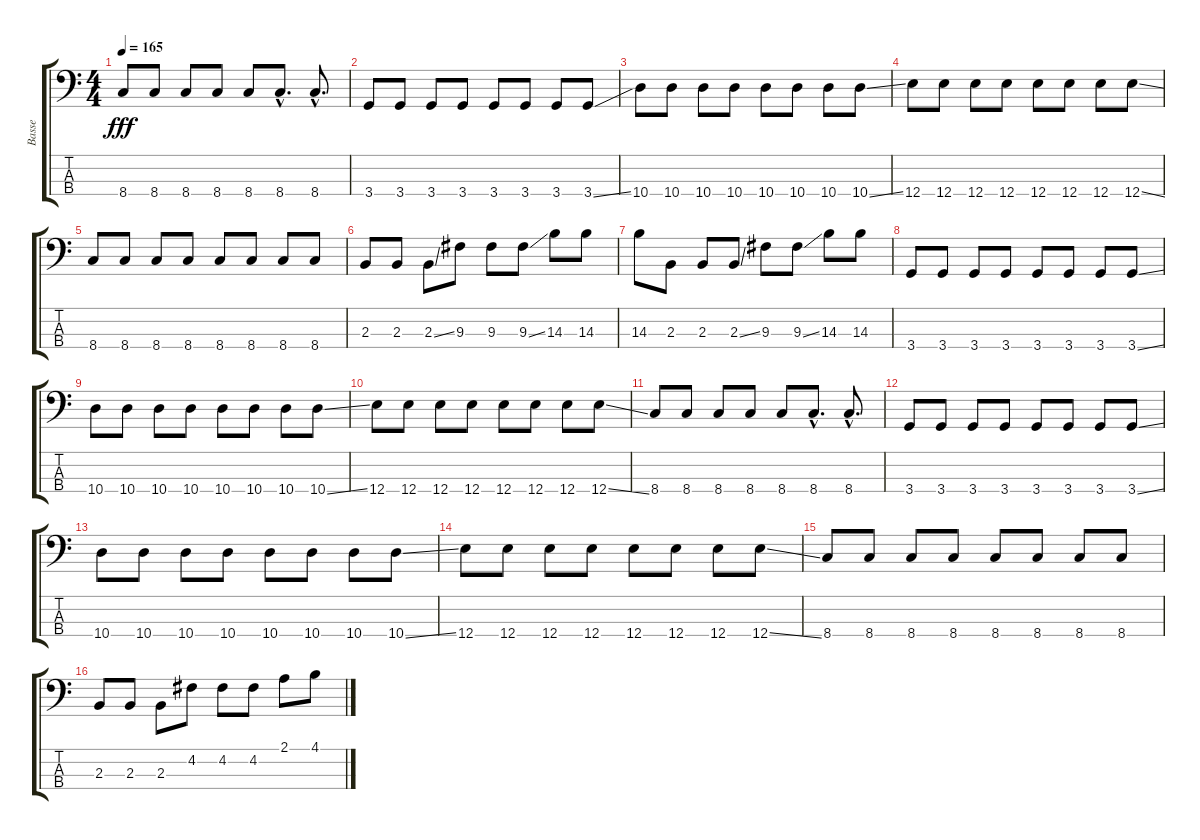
\track ("Basse" "Basse") {instrument electricbasspick}
\staff {score tabs}
\tuning (G2 D2 A1 E1) {hide}
\ts (4 4)
\tempo 165
\clef f4
\ks c
8.4.8{dy fff} 8.4.8 8.4.8 8.4.8 8.4.8 8.4{hac}.8{d} 8.4{hac}.8{d} |
3.4.8{volume 16} 3.4.8 3.4.8 3.4.8 3.4.8 3.4.8 3.4.8 3.4{ss}.8 |
10.4.8 10.4.8 10.4.8 10.4.8 10.4.8 10.4.8 10.4.8 10.4{ss}.8 |
12.4.8 12.4.8 12.4.8 12.4.8 12.4.8 12.4.8 12.4.8 12.4{ss}.8 |
8.4.8 8.4.8 8.4.8 8.4.8 8.4.8 8.4.8 8.4.8 8.4.8 |
2.3.8 2.3.8 2.3{ss}.8 9.3.8 9.3.8 9.3{ss}.8 14.3.8 14.3.8 |
14.3.8 2.3.8 2.3.8 2.3{ss}.8 9.3.8 9.3{ss}.8 14.3.8 14.3.8 |
3.4.8{volume 16} 3.4.8 3.4.8 3.4.8 3.4.8 3.4.8 3.4.8 3.4{ss}.8 |
10.4.8 10.4.8 10.4.8 10.4.8 10.4.8 10.4.8 10.4.8 10.4{ss}.8 |
12.4.8 12.4.8 12.4.8 12.4.8 12.4.8 12.4.8 12.4.8 12.4{ss}.8 |
8.4.8 8.4.8 8.4.8 8.4.8 8.4.8 8.4{hac}.8{d} 8.4{hac}.8{d} |
3.4.8{volume 16} 3.4.8 3.4.8 3.4.8 3.4.8 3.4.8 3.4.8 3.4{ss}.8 |
10.4.8 10.4.8 10.4.8 10.4.8 10.4.8 10.4.8 10.4.8 10.4{ss}.8 |
12.4.8 12.4.8 12.4.8 12.4.8 12.4.8 12.4.8 12.4.8 12.4{ss}.8 |
8.4.8 8.4.8 8.4.8 8.4.8 8.4.8 8.4.8 8.4.8 8.4.8 |
2.3.8 2.3.8 2.3.8 4.2.8 4.2.8 4.2.8 2.1.8 4.1.8
